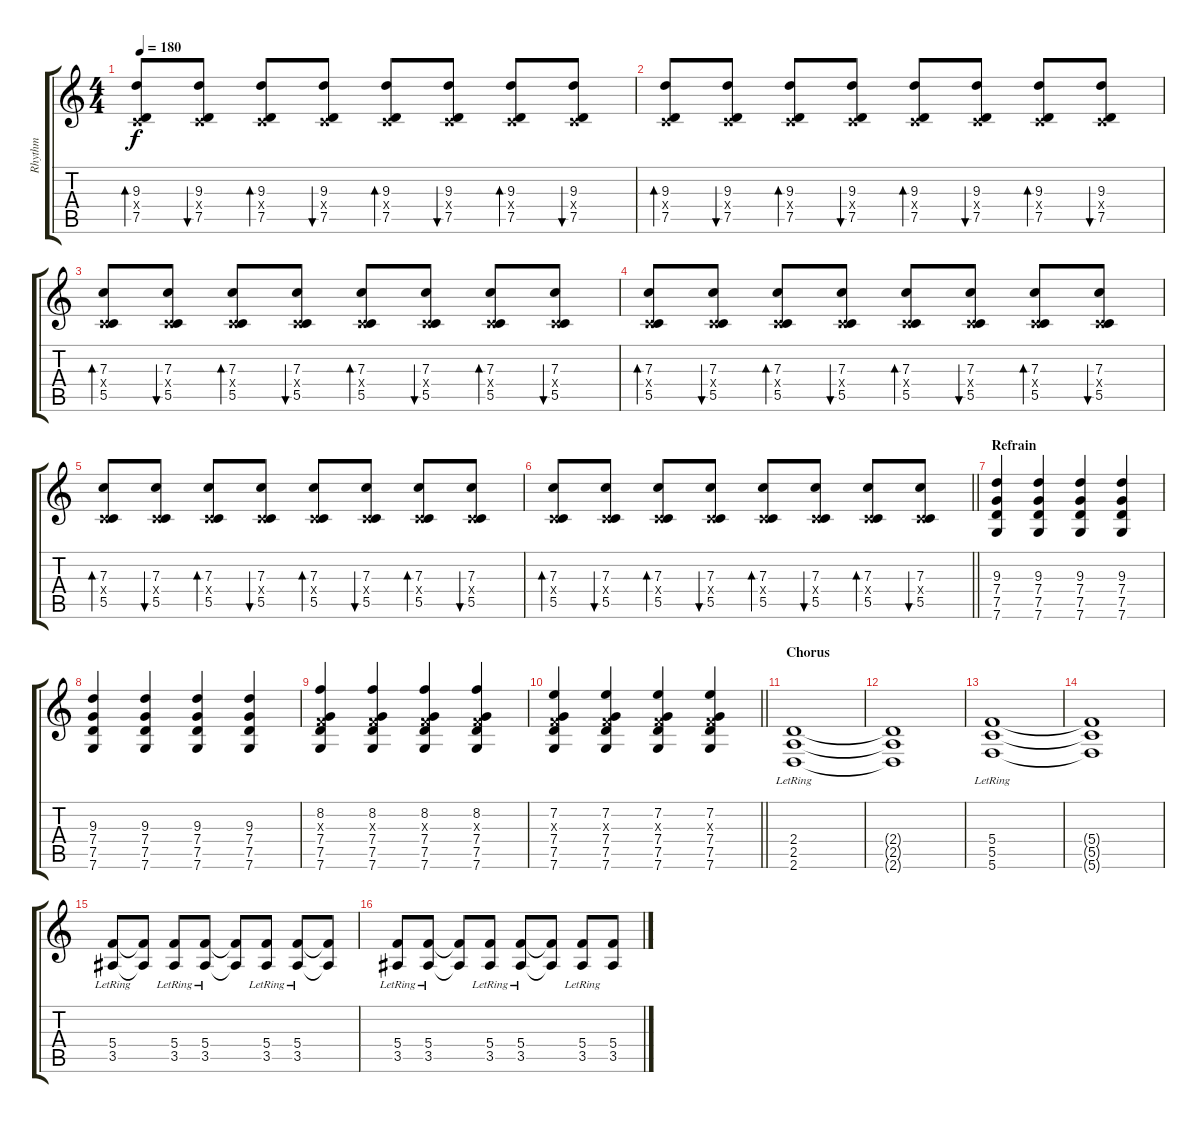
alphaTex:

\track ("Rhythm" "Rhythm") {instrument distortionguitar}
\staff {score tabs}
\tuning (D4 A3 F3 C3 G2 C2) {hide}
\ts (4 4)
\tempo 180
\clef g2
\ks c
(9.3 0.4{x} 7.5).8{bd 60 dy f} (9.3 0.4{x} 7.5).8{bu 60} (9.3 0.4{x} 7.5).8{bd 60} (9.3 0.4{x} 7.5).8{bu 60} (9.3 0.4{x} 7.5).8{bd 60} (9.3 0.4{x} 7.5).8{bu 60} (9.3 0.4{x} 7.5).8{bd 60} (9.3 0.4{x} 7.5).8{bu 60} |
(9.3 0.4{x} 7.5).8{bd 60} (9.3 0.4{x} 7.5).8{bu 60} (9.3 0.4{x} 7.5).8{bd 60} (9.3 0.4{x} 7.5).8{bu 60} (9.3 0.4{x} 7.5).8{bd 60} (9.3 0.4{x} 7.5).8{bu 60} (9.3 0.4{x} 7.5).8{bd 60} (9.3 0.4{x} 7.5).8{bu 60} |
(7.3 0.4{x} 5.5).8{bd 60} (7.3 0.4{x} 5.5).8{bu 60} (7.3 0.4{x} 5.5).8{bd 60} (7.3 0.4{x} 5.5).8{bu 60} (7.3 0.4{x} 5.5).8{bd 60} (7.3 0.4{x} 5.5).8{bu 60} (7.3 0.4{x} 5.5).8{bd 60} (7.3 0.4{x} 5.5).8{bu 60} |
(7.3 0.4{x} 5.5).8{bd 60} (7.3 0.4{x} 5.5).8{bu 60} (7.3 0.4{x} 5.5).8{bd 60} (7.3 0.4{x} 5.5).8{bu 60} (7.3 0.4{x} 5.5).8{bd 60} (7.3 0.4{x} 5.5).8{bu 60} (7.3 0.4{x} 5.5).8{bd 60} (7.3 0.4{x} 5.5).8{bu 60} |
(7.3 0.4{x} 5.5).8{bd 60} (7.3 0.4{x} 5.5).8{bu 60} (7.3 0.4{x} 5.5).8{bd 60} (7.3 0.4{x} 5.5).8{bu 60} (7.3 0.4{x} 5.5).8{bd 60} (7.3 0.4{x} 5.5).8{bu 60} (7.3 0.4{x} 5.5).8{bd 60} (7.3 0.4{x} 5.5).8{bu 60} |
\barLineRight lightlight
(7.3 0.4{x} 5.5).8{bd 60} (7.3 0.4{x} 5.5).8{bu 60} (7.3 0.4{x} 5.5).8{bd 60} (7.3 0.4{x} 5.5).8{bu 60} (7.3 0.4{x} 5.5).8{bd 60} (7.3 0.4{x} 5.5).8{bu 60} (7.3 0.4{x} 5.5).8{bd 60} (7.3 0.4{x} 5.5).8{bu 60} |
\section ("" "Refrain")
(9.3 7.4 7.5 7.6).4 (9.3 7.4 7.5 7.6).4 (9.3 7.4 7.5 7.6).4 (9.3 7.4 7.5 7.6).4 |
(9.3 7.4 7.5 7.6).4 (9.3 7.4 7.5 7.6).4 (9.3 7.4 7.5 7.6).4 (9.3 7.4 7.5 7.6).4 |
(8.2 0.3{x} 7.4 7.5 7.6).4 (8.2 0.3{x} 7.4 7.5 7.6).4 (8.2 0.3{x} 7.4 7.5 7.6).4 (8.2 0.3{x} 7.4 7.5 7.6).4 |
\barLineRight lightlight
(7.2 0.3{x} 7.4 7.5 7.6).4 (7.2 0.3{x} 7.4 7.5 7.6).4 (7.2 0.3{x} 7.4 7.5 7.6).4 (7.2 0.3{x} 7.4 7.5 7.6).4 |
\section ("" "Chorus")
(2.4{lr} 2.5{lr} 2.6{lr}).1 |
(2.4{t} 2.5{t} 2.6{t}).1 |
(5.4{lr} 5.5{lr} 5.6{lr}).1 |
(5.4{t} 5.5{t} 5.6{t}).1 |
(5.4{lr} 3.5{lr}).8 (5.4{t} 3.5{t}).8 (5.4{lr} 3.5{lr}).8 (5.4{lr} 3.5{lr}).8 (5.4{t} 3.5{t}).8 (5.4{lr} 3.5{lr}).8 (5.4{lr} 3.5{lr}).8 (5.4{t} 3.5{t}).8 |
(5.4{lr} 3.5{lr}).8 (5.4{lr} 3.5{lr}).8 (5.4{t} 3.5{t}).8 (5.4{lr} 3.5{lr}).8 (5.4{lr} 3.5{lr}).8 (5.4{t} 3.5{t}).8 (5.4{lr} 3.5{lr}).8 (5.4 3.5).8
